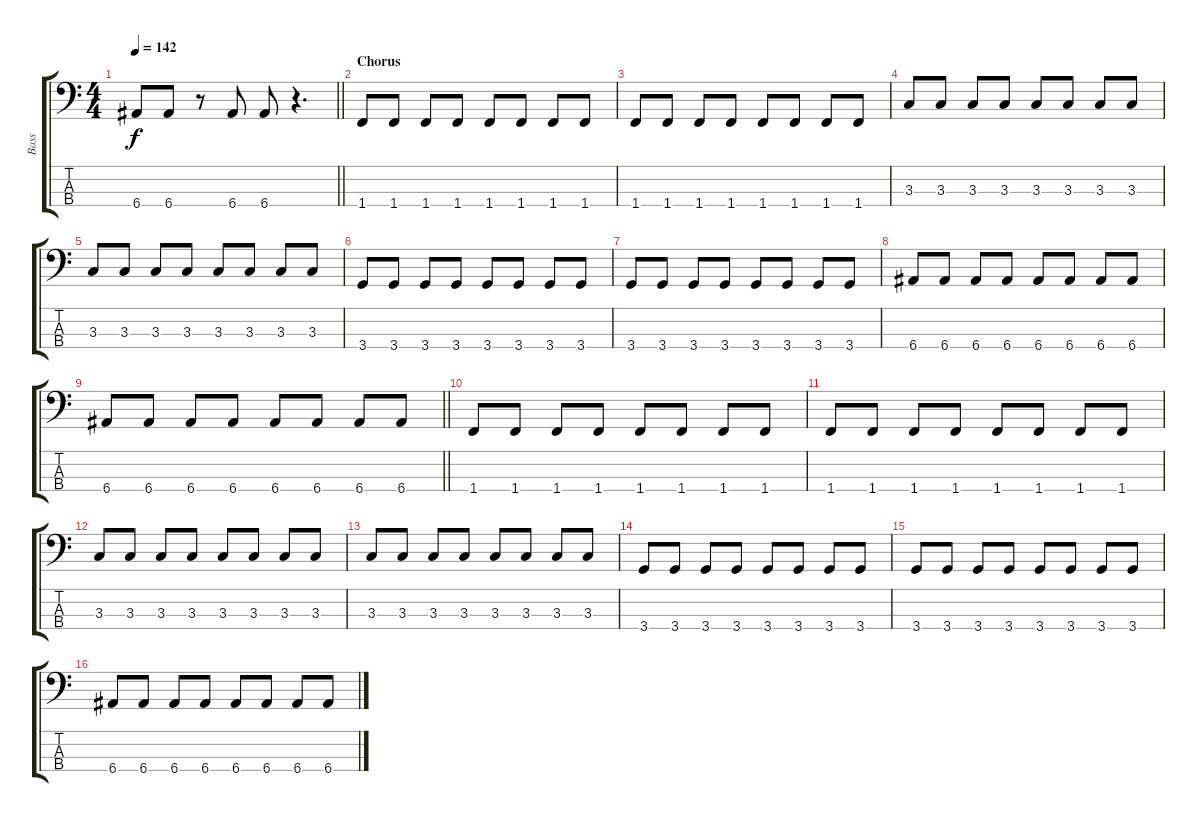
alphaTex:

\track ("Bass" "Bass") {instrument electricbassfinger}
\staff {score tabs}
\tuning (G2 D2 A1 E1) {hide}
\ts (4 4)
\tempo 142
\clef f4
\barLineRight lightlight
\ks c
6.4.8{dy f} 6.4.8 r.8 6.4.8 6.4.8 r.4{d} |
\section ("" "Chorus")
1.4.8 1.4.8 1.4.8 1.4.8 1.4.8 1.4.8 1.4.8 1.4.8 |
1.4.8 1.4.8 1.4.8 1.4.8 1.4.8 1.4.8 1.4.8 1.4.8 |
3.3.8 3.3.8 3.3.8 3.3.8 3.3.8 3.3.8 3.3.8 3.3.8 |
3.3.8 3.3.8 3.3.8 3.3.8 3.3.8 3.3.8 3.3.8 3.3.8 |
3.4.8 3.4.8 3.4.8 3.4.8 3.4.8 3.4.8 3.4.8 3.4.8 |
3.4.8 3.4.8 3.4.8 3.4.8 3.4.8 3.4.8 3.4.8 3.4.8 |
6.4.8 6.4.8 6.4.8 6.4.8 6.4.8 6.4.8 6.4.8 6.4.8 |
\barLineRight lightlight
6.4.8 6.4.8 6.4.8 6.4.8 6.4.8 6.4.8 6.4.8 6.4.8 |
1.4.8 1.4.8 1.4.8 1.4.8 1.4.8 1.4.8 1.4.8 1.4.8 |
1.4.8 1.4.8 1.4.8 1.4.8 1.4.8 1.4.8 1.4.8 1.4.8 |
3.3.8 3.3.8 3.3.8 3.3.8 3.3.8 3.3.8 3.3.8 3.3.8 |
3.3.8 3.3.8 3.3.8 3.3.8 3.3.8 3.3.8 3.3.8 3.3.8 |
3.4.8 3.4.8 3.4.8 3.4.8 3.4.8 3.4.8 3.4.8 3.4.8 |
3.4.8 3.4.8 3.4.8 3.4.8 3.4.8 3.4.8 3.4.8 3.4.8 |
6.4.8 6.4.8 6.4.8 6.4.8 6.4.8 6.4.8 6.4.8 6.4.8
